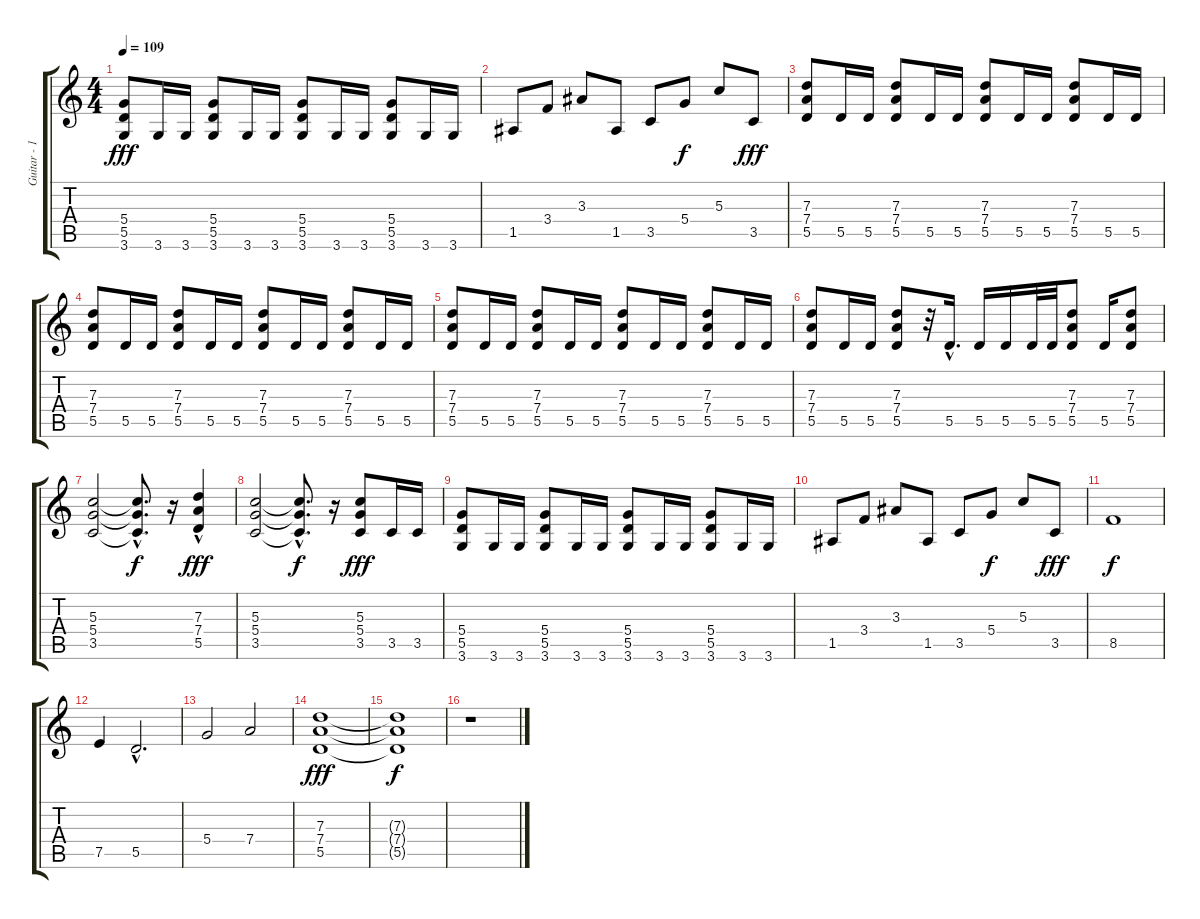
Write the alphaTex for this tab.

\track ("Guitar - 1" "Guitar - 1") {instrument overdrivenguitar}
\staff {score tabs}
\tuning (E4 B3 G3 D3 A2 E2) {hide}
\ts (4 4)
\tempo 109
\clef g2
\ks c
(5.4 5.5 3.6).8{dy fff} 3.6.16 3.6.16 (5.4 5.5 3.6).8 3.6.16 3.6.16 (5.4 5.5 3.6).8 3.6.16 3.6.16 (5.4 5.5 3.6).8 3.6.16 3.6.16 |
1.5.8 3.4.8 3.3.8 1.5.8 3.5.8 5.4.8{dy f} 5.3.8 3.5.8{dy fff} |
(7.3 7.4 5.5).8 5.5.16 5.5.16 (7.3 7.4 5.5).8 5.5.16 5.5.16 (7.3 7.4 5.5).8 5.5.16 5.5.16 (7.3 7.4 5.5).8 5.5.16 5.5.16 |
(7.3 7.4 5.5).8 5.5.16 5.5.16 (7.3 7.4 5.5).8 5.5.16 5.5.16 (7.3 7.4 5.5).8 5.5.16 5.5.16 (7.3 7.4 5.5).8 5.5.16 5.5.16 |
(7.3 7.4 5.5).8 5.5.16 5.5.16 (7.3 7.4 5.5).8 5.5.16 5.5.16 (7.3 7.4 5.5).8 5.5.16 5.5.16 (7.3 7.4 5.5).8 5.5.16 5.5.16 |
(7.3 7.4 5.5).8 5.5.16 5.5.16 (7.3 7.4 5.5).8 r.32 5.5{hac}.16{d} 5.5.16 5.5.16 5.5.32 5.5.32 (7.3 7.4 5.5).8 5.5.16 (7.3 7.4 5.5).8 |
(5.3 5.4 3.5).2 (5.3{hac t} 5.4{hac t} 3.5{hac t}).8{d dy f} r.16 (7.3{hac} 7.4 5.5).4{dy fff} |
(5.3 5.4 3.5).2 (5.3{hac t} 5.4{hac t} 3.5{hac t}).8{d dy f} r.16 (5.3 5.4 3.5).8{dy fff} 3.5.16 3.5.16 |
(5.4 5.5 3.6).8 3.6.16 3.6.16 (5.4 5.5 3.6).8 3.6.16 3.6.16 (5.4 5.5 3.6).8 3.6.16 3.6.16 (5.4 5.5 3.6).8 3.6.16 3.6.16 |
1.5.8 3.4.8 3.3.8 1.5.8 3.5.8 5.4.8{dy f} 5.3.8 3.5.8{dy fff} |
8.5.1{dy f} |
7.5.4 5.5{hac}.2{d} |
5.4.2 7.4.2 |
(7.3 7.4 5.5).1{dy fff volume 13} |
(7.3{t} 7.4{t} 5.5{t}).1{dy f} |
r.1
